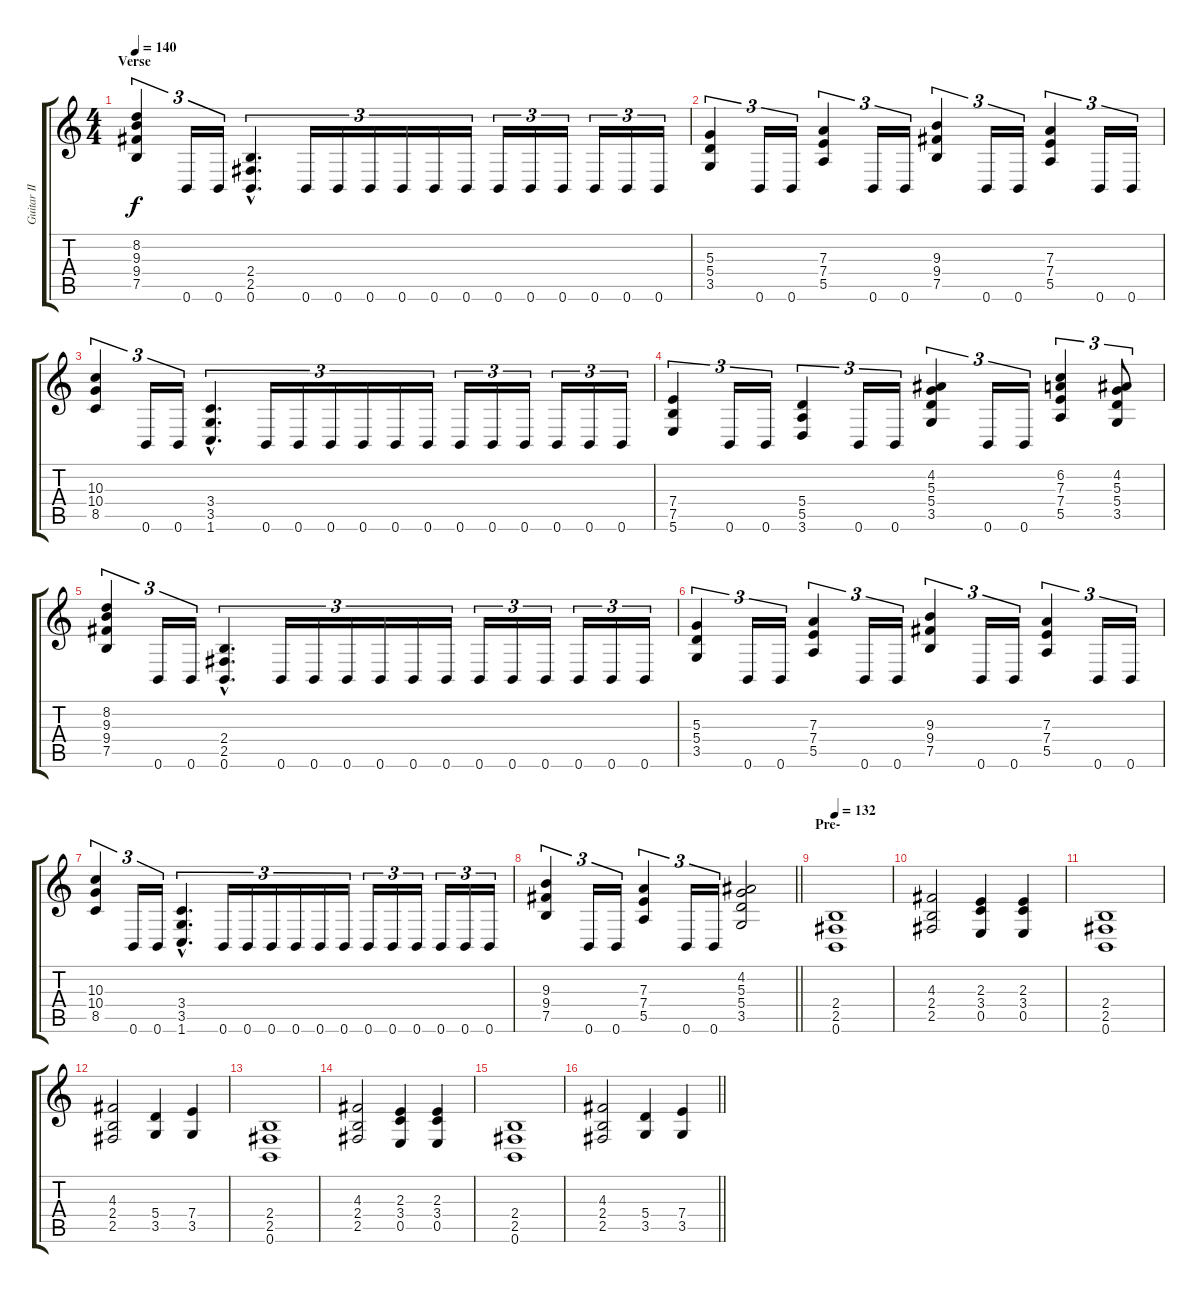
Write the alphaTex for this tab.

\track ("Guitar II" "Guitar II") {instrument distortionguitar}
\staff {score tabs}
\tuning (B3 Gb3 D3 A2 E2 B1) {hide}
\ts (4 4)
\section ("" "Verse")
\tempo 140
\clef g2
\ks c
(8.2 9.3 9.4 7.5).4{tu (3 2) dy f} 0.6.16{tu (3 2)} 0.6.16{tu (3 2)} (2.4{hac} 2.5{hac} 0.6{hac}).4{d tu (3 2)} 0.6.16{tu (3 2)} 0.6.16{tu (3 2)} 0.6.16{tu (3 2)} 0.6.16{tu (3 2)} 0.6.16{tu (3 2)} 0.6.16{tu (3 2)} 0.6.16{tu (3 2)} 0.6.16{tu (3 2)} 0.6.16{tu (3 2)} 0.6.16{tu (3 2)} 0.6.16{tu (3 2)} 0.6.16{tu (3 2)} |
(5.3 5.4 3.5).4{tu (3 2)} 0.6.16{tu (3 2)} 0.6.16{tu (3 2)} (7.3 7.4 5.5).4{tu (3 2)} 0.6.16{tu (3 2)} 0.6.16{tu (3 2)} (9.3 9.4 7.5).4{tu (3 2)} 0.6.16{tu (3 2)} 0.6.16{tu (3 2)} (7.3 7.4 5.5).4{tu (3 2)} 0.6.16{tu (3 2)} 0.6.16{tu (3 2)} |
(10.3 10.4 8.5).4{tu (3 2)} 0.6.16{tu (3 2)} 0.6.16{tu (3 2)} (3.4{hac} 3.5{hac} 1.6{hac}).4{d tu (3 2)} 0.6.16{tu (3 2)} 0.6.16{tu (3 2)} 0.6.16{tu (3 2)} 0.6.16{tu (3 2)} 0.6.16{tu (3 2)} 0.6.16{tu (3 2)} 0.6.16{tu (3 2)} 0.6.16{tu (3 2)} 0.6.16{tu (3 2)} 0.6.16{tu (3 2)} 0.6.16{tu (3 2)} 0.6.16{tu (3 2)} |
(7.4 7.5 5.6).4{tu (3 2)} 0.6.16{tu (3 2)} 0.6.16{tu (3 2)} (5.4 5.5 3.6).4{tu (3 2)} 0.6.16{tu (3 2)} 0.6.16{tu (3 2)} (4.2 5.3 5.4 3.5).4{tu (3 2)} 0.6.16{tu (3 2)} 0.6.16{tu (3 2)} (6.2 7.3 7.4 5.5).4{tu (3 2)} (4.2 5.3 5.4 3.5).8{tu (3 2)} |
(8.2 9.3 9.4 7.5).4{tu (3 2)} 0.6.16{tu (3 2)} 0.6.16{tu (3 2)} (2.4{hac} 2.5{hac} 0.6{hac}).4{d tu (3 2)} 0.6.16{tu (3 2)} 0.6.16{tu (3 2)} 0.6.16{tu (3 2)} 0.6.16{tu (3 2)} 0.6.16{tu (3 2)} 0.6.16{tu (3 2)} 0.6.16{tu (3 2)} 0.6.16{tu (3 2)} 0.6.16{tu (3 2)} 0.6.16{tu (3 2)} 0.6.16{tu (3 2)} 0.6.16{tu (3 2)} |
(5.3 5.4 3.5).4{tu (3 2)} 0.6.16{tu (3 2)} 0.6.16{tu (3 2)} (7.3 7.4 5.5).4{tu (3 2)} 0.6.16{tu (3 2)} 0.6.16{tu (3 2)} (9.3 9.4 7.5).4{tu (3 2)} 0.6.16{tu (3 2)} 0.6.16{tu (3 2)} (7.3 7.4 5.5).4{tu (3 2)} 0.6.16{tu (3 2)} 0.6.16{tu (3 2)} |
(10.3 10.4 8.5).4{tu (3 2)} 0.6.16{tu (3 2)} 0.6.16{tu (3 2)} (3.4{hac} 3.5{hac} 1.6{hac}).4{d tu (3 2)} 0.6.16{tu (3 2)} 0.6.16{tu (3 2)} 0.6.16{tu (3 2)} 0.6.16{tu (3 2)} 0.6.16{tu (3 2)} 0.6.16{tu (3 2)} 0.6.16{tu (3 2)} 0.6.16{tu (3 2)} 0.6.16{tu (3 2)} 0.6.16{tu (3 2)} 0.6.16{tu (3 2)} 0.6.16{tu (3 2)} |
\barLineRight lightlight
(9.3 9.4 7.5).4{tu (3 2)} 0.6.16{tu (3 2)} 0.6.16{tu (3 2)} (7.3 7.4 5.5).4{tu (3 2)} 0.6.16{tu (3 2)} 0.6.16{tu (3 2)} (4.2 5.3 5.4 3.5).2 |
\section ("" "Pre-")
\tempo 132
(2.4 2.5 0.6).1 |
(4.3 2.4 2.5).2 (2.3 3.4 0.5).4 (2.3 3.4 0.5).4 |
(2.4 2.5 0.6).1 |
(4.3 2.4 2.5).2 (5.4 3.5).4 (7.4 3.5).4 |
(2.4 2.5 0.6).1 |
(4.3 2.4 2.5).2 (2.3 3.4 0.5).4 (2.3 3.4 0.5).4 |
(2.4 2.5 0.6).1 |
\barLineRight lightlight
(4.3 2.4 2.5).2 (5.4 3.5).4 (7.4 3.5).4
